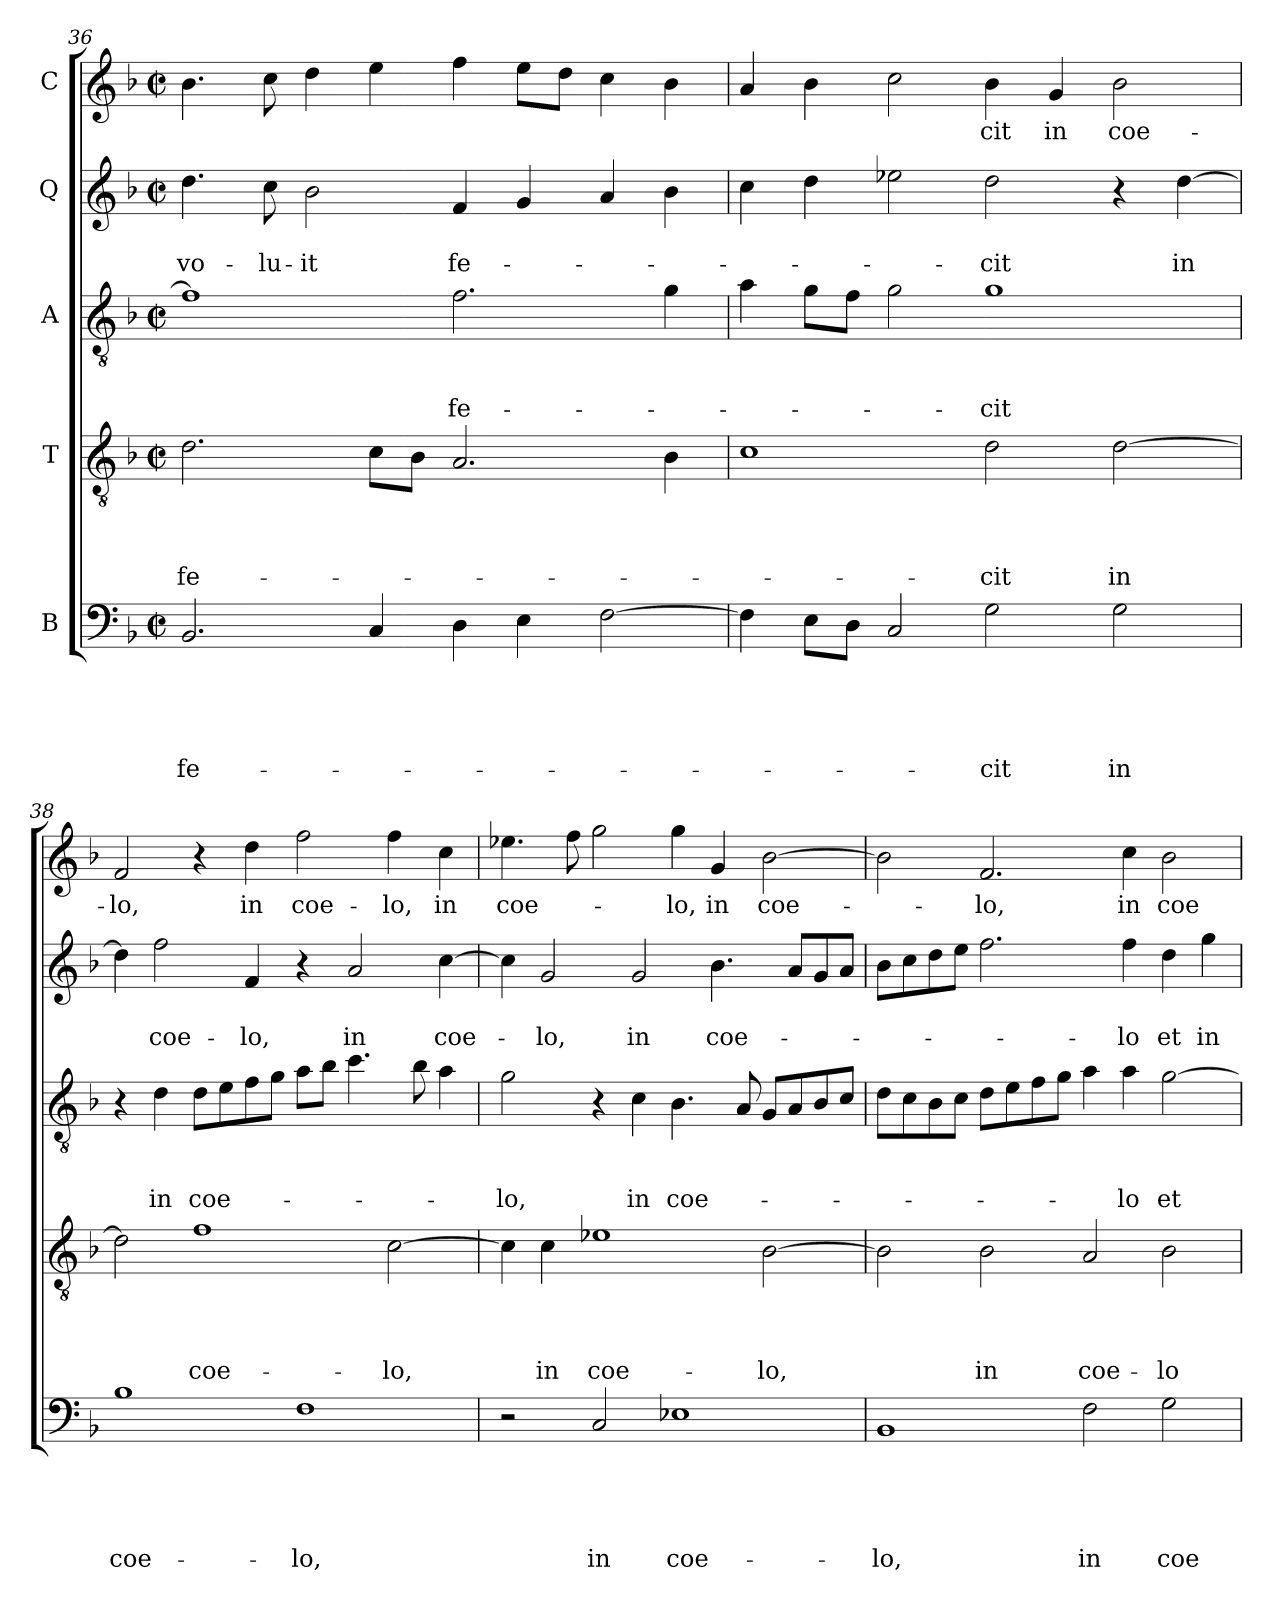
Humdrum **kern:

**kern	**text	**text	**text	**text	**text	**kern	**text	**text	**text	**text	**kern	**text	**text	**text	**kern	**text	**text	**kern	**text
*part5	*part5	*part5	*part5	*part5	*part5	*part4	*part4	*part4	*part4	*part4	*part3	*part3	*part3	*part3	*part2	*part2	*part2	*part1	*part1
*staff5	*staff5	*staff5	*staff5	*staff5	*staff5	*staff4	*staff4	*staff4	*staff4	*staff4	*staff3	*staff3	*staff3	*staff3	*staff2	*staff2	*staff2	*staff1	*staff1
*I"B	*	*	*	*	*	*I"T	*	*	*	*	*I"A	*	*	*	*I"Q	*	*	*I"C	*
*clefF4	*	*	*	*	*	*clefGv2	*	*	*	*	*clefGv2	*	*	*	*clefG2	*	*	*clefG2	*
*k[b-]	*	*	*	*	*	*k[b-]	*	*	*	*	*k[b-]	*	*	*	*k[b-]	*	*	*k[b-]	*
*F:	*	*	*	*	*	*F:	*	*	*	*	*F:	*	*	*	*F:	*	*	*F:	*
*M2/2	*	*	*	*	*	*M2/2	*	*	*	*	*M2/2	*	*	*	*M2/2	*	*	*M2/2	*
*met(c|)	*	*	*	*	*	*met(c|)	*	*	*	*	*met(c|)	*	*	*	*met(c|)	*	*	*met(c|)	*
=36	=36	=36	=36	=36	=36	=36	=36	=36	=36	=36	=36	=36	=36	=36	=36	=36	=36	=36	=36
!	!	!	!	!	!LO:LY:b	!	!	!	!	!LO:LY:b	!	!	!	!	!	!	!LO:LY:b	!	!
2.BB-/	.	.	.	.	fe-	2.d\	.	.	.	fe-	1f]	.	.	.	4.dd\	.	vo-	4.b-\	.
!	!	!	!	!	!	!	!	!	!	!	!	!	!	!	!	!	!LO:LY:b	!	!
.	.	.	.	.	.	.	.	.	.	.	.	.	.	.	8cc\	.	-lu-	8cc\	.
!	!	!	!	!	!	!	!	!	!	!	!	!	!	!	!	!	!LO:LY:b	!	!
.	.	.	.	.	.	.	.	.	.	.	.	.	.	.	2b-\	.	-it	4dd\	.
4C/	.	.	.	.	.	8c\L	.	.	.	.	.	.	.	.	.	.	.	4ee\	.
.	.	.	.	.	.	8B-\J	.	.	.	.	.	.	.	.	.	.	.	.	.
!	!	!	!	!	!	!	!	!	!	!	!	!	!	!LO:LY:b	!	!	!LO:LY:b	!	!
4D\	.	.	.	.	.	2.A/	.	.	.	.	2.f\	.	.	fe-	4f/	.	fe-	4ff\	.
4E\	.	.	.	.	.	.	.	.	.	.	.	.	.	.	4g/	.	.	8ee\L	.
.	.	.	.	.	.	.	.	.	.	.	.	.	.	.	.	.	.	8dd\J	.
[2F\	.	.	.	.	.	.	.	.	.	.	.	.	.	.	4a/	.	.	4cc\	.
.	.	.	.	.	.	4B-\	.	.	.	.	4g\	.	.	.	4b-\	.	.	4b-\	.
!!LO:LB:g=z
=37	=37	=37	=37	=37	=37	=37	=37	=37	=37	=37	=37	=37	=37	=37	=37	=37	=37	=37	=37
4F\]	.	.	.	.	.	1c	.	.	.	.	4a\	.	.	.	4cc\	.	.	4a/	.
8E\L	.	.	.	.	.	.	.	.	.	.	8g\L	.	.	.	4dd\	.	.	4b-\	.
8D\J	.	.	.	.	.	.	.	.	.	.	8f\J	.	.	.	.	.	.	.	.
2C/	.	.	.	.	.	.	.	.	.	.	2g\	.	.	.	2ee-X\	.	.	2cc\	.
!	!	!	!	!	!LO:LY:b	!	!	!	!	!LO:LY:b	!	!	!	!LO:LY:b	!	!	!LO:LY:b	!	!LO:LY:b
2G\	.	.	.	.	-cit	2d\	.	.	.	-cit	1g	.	.	-cit	2dd\	.	-cit	4b-\	-cit
!	!	!	!	!	!	!	!	!	!	!	!	!	!	!	!	!	!	!	!LO:LY:b
.	.	.	.	.	.	.	.	.	.	.	.	.	.	.	.	.	.	4g/	in
!	!	!	!	!	!LO:LY:b	!	!	!	!	!LO:LY:b	!	!	!	!	!	!	!	!	!LO:LY:b
2G\	.	.	.	.	in	[2d\	.	.	.	in	.	.	.	.	4r	.	.	2b-\	coe-
!	!	!	!	!	!	!	!	!	!	!	!	!	!	!	!	!	!LO:LY:b	!	!
.	.	.	.	.	.	.	.	.	.	.	.	.	.	.	[4dd\	.	in	.	.
=38	=38	=38	=38	=38	=38	=38	=38	=38	=38	=38	=38	=38	=38	=38	=38	=38	=38	=38	=38
!	!	!	!	!	!LO:LY:b	!	!	!	!	!	!	!	!	!	!	!	!	!	!LO:LY:b
1B-	.	.	.	.	coe-	2d\]	.	.	.	.	4r	.	.	.	4dd\]	.	.	2f/	-lo,
!	!	!	!	!	!	!	!	!	!	!	!	!	!	!LO:LY:b	!	!	!LO:LY:b	!	!
.	.	.	.	.	.	.	.	.	.	.	4d\	.	.	in	2ff\	.	coe-	.	.
!	!	!	!	!	!	!	!	!	!	!LO:LY:b	!	!	!	!LO:LY:b	!	!	!	!	!
.	.	.	.	.	.	1f	.	.	.	coe-	8d\L	.	.	coe-	.	.	.	4r	.
.	.	.	.	.	.	.	.	.	.	.	8e\	.	.	.	.	.	.	.	.
!	!	!	!	!	!	!	!	!	!	!	!	!	!	!	!	!	!LO:LY:b	!	!LO:LY:b
.	.	.	.	.	.	.	.	.	.	.	8f\	.	.	.	4f/	.	-lo,	4dd\	in
.	.	.	.	.	.	.	.	.	.	.	8g\J	.	.	.	.	.	.	.	.
!	!	!	!	!	!LO:LY:b	!	!	!	!	!	!	!	!	!	!	!	!	!	!LO:LY:b
1F	.	.	.	.	-lo,	.	.	.	.	.	8a\L	.	.	.	4r	.	.	2ff\	coe-
.	.	.	.	.	.	.	.	.	.	.	8b-\J	.	.	.	.	.	.	.	.
!	!	!	!	!	!	!	!	!	!	!	!	!	!	!	!	!	!LO:LY:b	!	!
.	.	.	.	.	.	.	.	.	.	.	4.cc\	.	.	.	2a/	.	in	.	.
!	!	!	!	!	!	!	!	!	!	!LO:LY:b	!	!	!	!	!	!	!	!	!LO:LY:b
.	.	.	.	.	.	[2c\	.	.	.	-lo,	.	.	.	.	.	.	.	4ff\	-lo,
.	.	.	.	.	.	.	.	.	.	.	8b-\	.	.	.	.	.	.	.	.
!	!	!	!	!	!	!	!	!	!	!	!	!	!	!	!	!	!LO:LY:b	!	!LO:LY:b
.	.	.	.	.	.	.	.	.	.	.	4a\	.	.	.	[4cc\	.	coe-	4cc\	in
=39	=39	=39	=39	=39	=39	=39	=39	=39	=39	=39	=39	=39	=39	=39	=39	=39	=39	=39	=39
!	!	!	!	!	!	!	!	!	!	!	!	!	!	!LO:LY:b	!	!	!	!	!LO:LY:b
2r	.	.	.	.	.	4c\]	.	.	.	.	2g\	.	.	-lo,	4cc\]	.	.	4.ee-X\	coe-
!	!	!	!	!	!	!	!	!	!	!LO:LY:b	!	!	!	!	!	!	!LO:LY:b	!	!
.	.	.	.	.	.	4c\	.	.	.	in	.	.	.	.	2g/	.	-lo,	.	.
.	.	.	.	.	.	.	.	.	.	.	.	.	.	.	.	.	.	8ff\	.
!	!	!	!	!	!LO:LY:b	!	!	!	!	!LO:LY:b	!	!	!	!	!	!	!	!	!
2C/	.	.	.	.	in	1e-X	.	.	.	coe-	4r	.	.	.	.	.	.	2gg\	.
!	!	!	!	!	!	!	!	!	!	!	!	!	!	!LO:LY:b	!	!	!LO:LY:b	!	!
.	.	.	.	.	.	.	.	.	.	.	4c\	.	.	in	2g/	.	in	.	.
!	!	!	!	!	!LO:LY:b	!	!	!	!	!	!	!	!	!LO:LY:b	!	!	!	!	!LO:LY:b
1E-X	.	.	.	.	coe-	.	.	.	.	.	4.B-\	.	.	coe-	.	.	.	4gg\	-lo,
!	!	!	!	!	!	!	!	!	!	!	!	!	!	!	!	!	!LO:LY:b	!	!LO:LY:b
.	.	.	.	.	.	.	.	.	.	.	.	.	.	.	4.b-\	.	coe-	4g/	in
.	.	.	.	.	.	.	.	.	.	.	8A/	.	.	.	.	.	.	.	.
!	!	!	!	!	!	!	!	!	!	!LO:LY:b	!	!	!	!	!	!	!	!	!LO:LY:b
.	.	.	.	.	.	[2B-\	.	.	.	-lo,	8G/L	.	.	.	.	.	.	[2b-\	coe-
.	.	.	.	.	.	.	.	.	.	.	8A/	.	.	.	8a/L	.	.	.	.
.	.	.	.	.	.	.	.	.	.	.	8B-/	.	.	.	8g/	.	.	.	.
.	.	.	.	.	.	.	.	.	.	.	8c/J	.	.	.	8a/J	.	.	.	.
=40	=40	=40	=40	=40	=40	=40	=40	=40	=40	=40	=40	=40	=40	=40	=40	=40	=40	=40	=40
!	!	!	!	!	!LO:LY:b	!	!	!	!	!	!	!	!	!	!	!	!	!	!
1BB-	.	.	.	.	-lo,	2B-\]	.	.	.	.	8d\L	.	.	.	8b-\L	.	.	2b-\]	.
.	.	.	.	.	.	.	.	.	.	.	8c\	.	.	.	8cc\	.	.	.	.
.	.	.	.	.	.	.	.	.	.	.	8B-\	.	.	.	8dd\	.	.	.	.
.	.	.	.	.	.	.	.	.	.	.	8c\J	.	.	.	8ee\J	.	.	.	.
!	!	!	!	!	!	!	!	!	!	!LO:LY:b	!	!	!	!	!	!	!	!	!LO:LY:b
.	.	.	.	.	.	2B-\	.	.	.	in	8d\L	.	.	.	2.ff\	.	.	2.f/	-lo,
.	.	.	.	.	.	.	.	.	.	.	8e\	.	.	.	.	.	.	.	.
.	.	.	.	.	.	.	.	.	.	.	8f\	.	.	.	.	.	.	.	.
.	.	.	.	.	.	.	.	.	.	.	8g\J	.	.	.	.	.	.	.	.
!	!	!	!	!	!LO:LY:b	!	!	!	!	!LO:LY:b	!	!	!	!	!	!	!	!	!
2F\	.	.	.	.	in	2A/	.	.	.	coe-	4a\	.	.	.	.	.	.	.	.
!	!	!	!	!	!	!	!	!	!	!	!	!	!	!LO:LY:b	!	!	!LO:LY:b	!	!LO:LY:b
.	.	.	.	.	.	.	.	.	.	.	4a\	.	.	-lo	4ff\	.	-lo	4cc\	in
!	!	!	!	!	!LO:LY:b	!	!	!	!	!LO:LY:b	!	!	!	!LO:LY:b	!	!	!LO:LY:b	!	!LO:LY:b
2G\	.	.	.	.	coe-	2B-\	.	.	.	-lo	[2g\	.	.	et	4dd\	.	et	2b-\	coe-
!	!	!	!	!	!	!	!	!	!	!	!	!	!	!	!	!	!LO:LY:b	!	!
.	.	.	.	.	.	.	.	.	.	.	.	.	.	.	4gg\	.	in	.	.
=	=	=	=	=	=	=	=	=	=	=	=	=	=	=	=	=	=	=	=
*-	*-	*-	*-	*-	*-	*-	*-	*-	*-	*-	*-	*-	*-	*-	*-	*-	*-	*-	*-
